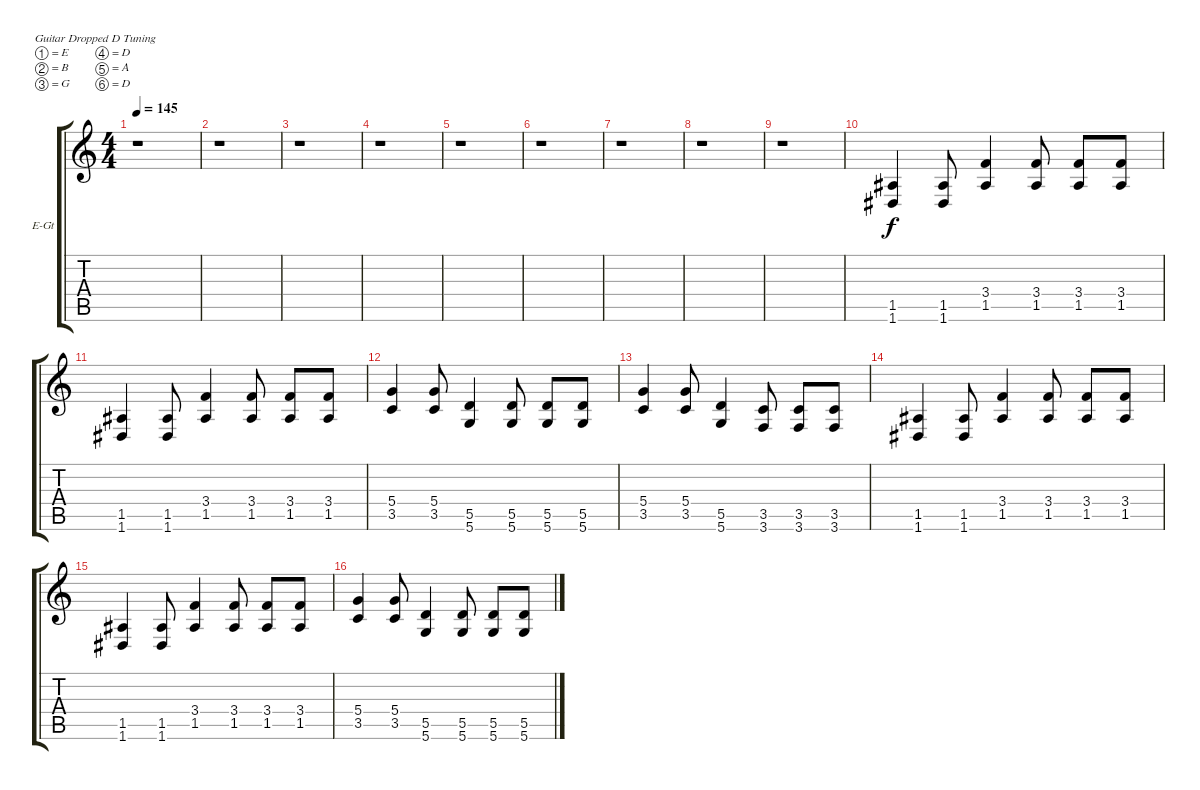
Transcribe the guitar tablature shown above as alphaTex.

\defaultSystemsLayout 4
\bracketExtendMode groupsimilarinstruments
\firstSystemTrackNameOrientation horizontal
\otherSystemsTrackNameOrientation horizontal
\track ("Electric Guitar" "E-Gt") {instrument distortionguitar}
\staff {score tabs}
\tuning (E4 B3 G3 D3 A2 D2)
\ts (4 4)
\tempo 145
\clef g2
\scale
0.333333
\ks c
r.1{dy f} |
\scale
0.333333 r.1 |
\scale
0.333333 r.1 |
\scale
0.333333 r.1 |
\scale
0.333333 r.1 |
\scale
0.333333 r.1 |
\scale
0.333333 r.1 |
\scale
0.333333 r.1 |
\scale
0.333333 r.1 |
\scale
0.333333 (1.5 1.6).4 (1.5 1.6).8 (1.5 3.4).4 (1.5 3.4).8 (1.5 3.4).8 (1.5 3.4).8 |
\scale
0.333333 (1.5 1.6).4 (1.5 1.6).8 (1.5 3.4).4 (1.5 3.4).8 (1.5 3.4).8 (1.5 3.4).8 |
\scale
0.333333 (3.5 5.4).4 (3.5 5.4).8 (5.6 5.5).4 (5.6 5.5).8 (5.6 5.5).8 (5.6 5.5).8 |
\scale
0.333333 (3.5 5.4).4 (3.5 5.4).8 (5.6 5.5).4 (3.6 3.5).8 (3.6 3.5).8 (3.6 3.5).8 |
\scale
0.333333 (1.5 1.6).4 (1.5 1.6).8 (1.5 3.4).4 (1.5 3.4).8 (1.5 3.4).8 (1.5 3.4).8 |
\scale
0.333333 (1.5 1.6).4 (1.5 1.6).8 (1.5 3.4).4 (1.5 3.4).8 (1.5 3.4).8 (1.5 3.4).8 |
\scale
0.333333 (3.5 5.4).4 (3.5 5.4).8 (5.6 5.5).4 (5.6 5.5).8 (5.6 5.5).8 (5.6 5.5).8
